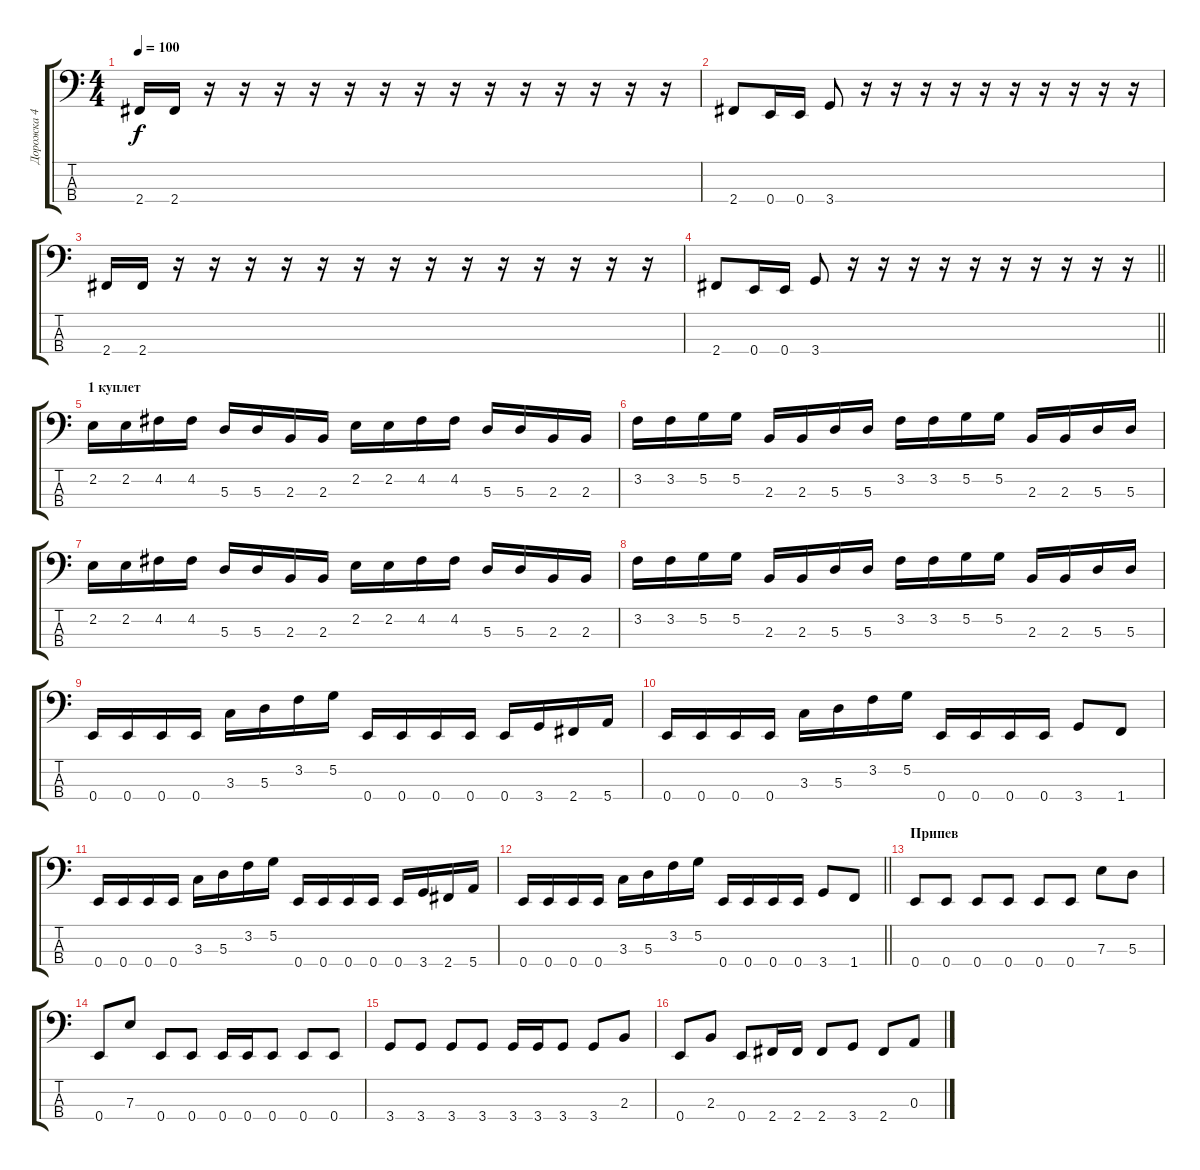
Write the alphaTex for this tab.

\track ("Дорожка 4" "Дорожка 4") {instrument slapbass1}
\staff {score tabs}
\tuning (G2 D2 A1 E1) {hide}
\ts (4 4)
\tempo 100
\clef f4
\ks c
2.4.16{dy f} 2.4.16 r.16 r.16 r.16 r.16 r.16 r.16 r.16 r.16 r.16 r.16 r.16 r.16 r.16 r.16 |
2.4.8 0.4.16 0.4.16 3.4.8 r.16 r.16 r.16 r.16 r.16 r.16 r.16 r.16 r.16 r.16 |
2.4.16 2.4.16 r.16 r.16 r.16 r.16 r.16 r.16 r.16 r.16 r.16 r.16 r.16 r.16 r.16 r.16 |
\barLineRight lightlight
2.4.8 0.4.16 0.4.16 3.4.8 r.16 r.16 r.16 r.16 r.16 r.16 r.16 r.16 r.16 r.16 |
\section ("" "1 куплет")
2.2.16 2.2.16 4.2.16 4.2.16 5.3.16 5.3.16 2.3.16 2.3.16 2.2.16 2.2.16 4.2.16 4.2.16 5.3.16 5.3.16 2.3.16 2.3.16 |
3.2.16 3.2.16 5.2.16 5.2.16 2.3.16 2.3.16 5.3.16 5.3.16 3.2.16 3.2.16 5.2.16 5.2.16 2.3.16 2.3.16 5.3.16 5.3.16 |
2.2.16 2.2.16 4.2.16 4.2.16 5.3.16 5.3.16 2.3.16 2.3.16 2.2.16 2.2.16 4.2.16 4.2.16 5.3.16 5.3.16 2.3.16 2.3.16 |
3.2.16 3.2.16 5.2.16 5.2.16 2.3.16 2.3.16 5.3.16 5.3.16 3.2.16 3.2.16 5.2.16 5.2.16 2.3.16 2.3.16 5.3.16 5.3.16 |
0.4.16 0.4.16 0.4.16 0.4.16 3.3.16 5.3.16 3.2.16 5.2.16 0.4.16 0.4.16 0.4.16 0.4.16 0.4.16 3.4.16 2.4.16 5.4.16 |
0.4.16 0.4.16 0.4.16 0.4.16 3.3.16 5.3.16 3.2.16 5.2.16 0.4.16 0.4.16 0.4.16 0.4.16 3.4.8 1.4.8 |
0.4.16 0.4.16 0.4.16 0.4.16 3.3.16 5.3.16 3.2.16 5.2.16 0.4.16 0.4.16 0.4.16 0.4.16 0.4.16 3.4.16 2.4.16 5.4.16 |
\barLineRight lightlight
0.4.16 0.4.16 0.4.16 0.4.16 3.3.16 5.3.16 3.2.16 5.2.16 0.4.16 0.4.16 0.4.16 0.4.16 3.4.8 1.4.8 |
\section ("" "Припев")
0.4.8 0.4.8 0.4.8 0.4.8 0.4.8 0.4.8 7.3.8 5.3.8 |
0.4.8 7.3.8 0.4.8 0.4.8 0.4.16 0.4.16 0.4.8 0.4.8 0.4.8 |
3.4.8 3.4.8 3.4.8 3.4.8 3.4.16 3.4.16 3.4.8 3.4.8 2.3.8 |
0.4.8 2.3.8 0.4.8 2.4.16 2.4.16 2.4.8 3.4.8 2.4.8 0.3.8
